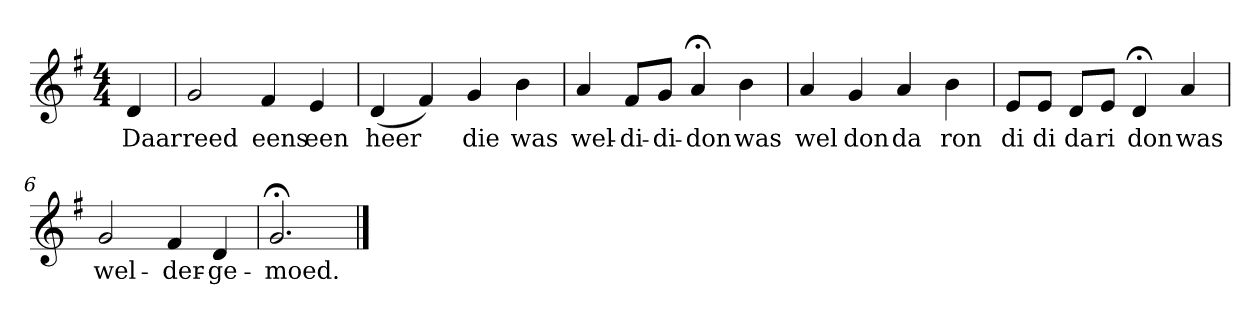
**kern	**text
*part1	*part1
*staff1	*staff1
*k[f#]	*
*G:	*
*M4/4	*
*MM120	*
=	=
4d	Daar
=1	=1
2g	reed
4f#	eens
4e	een
=2	=2
(4d	heer
4f#)	.
4g	die
4b	was
=3	=3
4a	wel-
8f#L	-di-
8gJ	-di-
4a;<	-don
4b	was
=4	=4
4a	wel
4g	don
4a	da
4b	ron
=5	=5
8eL	di
8eJ	di
8dL	da
8eJ	ri
4d;<	don
4a	was
=6	=6
2g	wel-
4f#	-der-
4d	-ge-
=7	=7
2.g;<	-moed.
==	==
*-	*-
